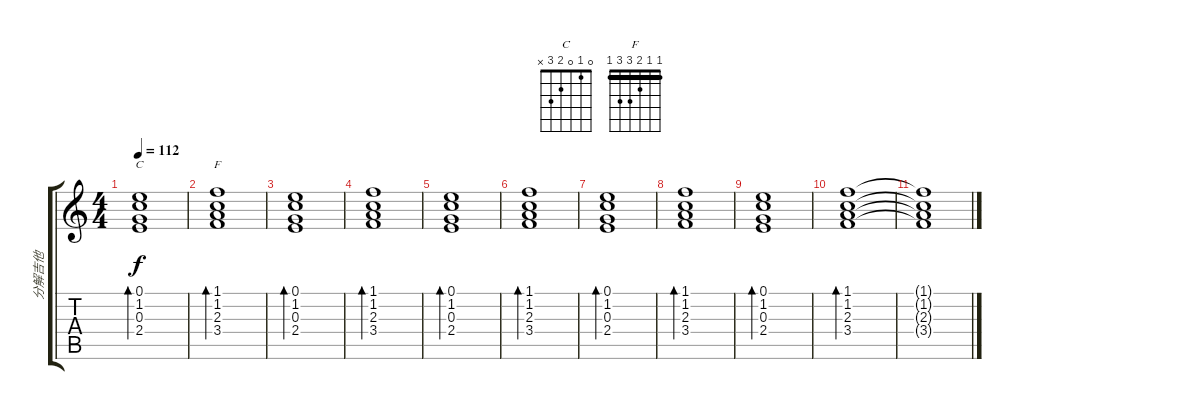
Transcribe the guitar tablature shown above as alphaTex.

\track ("分解吉他" "分解吉他") {instrument electricguitarclean}
\staff {score tabs}
\tuning (E4 B3 G3 D3 A2 E2) {hide}
\chord ("C" 0 1 0 2 3 x)
\chord ("F" 1 1 2 3 3 1) {barre 1}
\ts (4 4)
\tempo 112
\clef g2
\ks c
(0.1 1.2 0.3 2.4).1{bd 60 ch "C" dy f} |
(1.1 1.2 2.3 3.4).1{bd 60 ch "F"} |
(0.1 1.2 0.3 2.4).1{bd 60} |
(1.1 1.2 2.3 3.4).1{bd 60} |
(0.1 1.2 0.3 2.4).1{bd 60} |
(1.1 1.2 2.3 3.4).1{bd 60} |
(0.1 1.2 0.3 2.4).1{bd 60} |
(1.1 1.2 2.3 3.4).1{bd 60} |
(0.1 1.2 0.3 2.4).1{bd 60} |
(1.1 1.2 2.3 3.4).1{bd 60} |
(1.1{t} 1.2{t} 2.3{t} 3.4{t}).1
